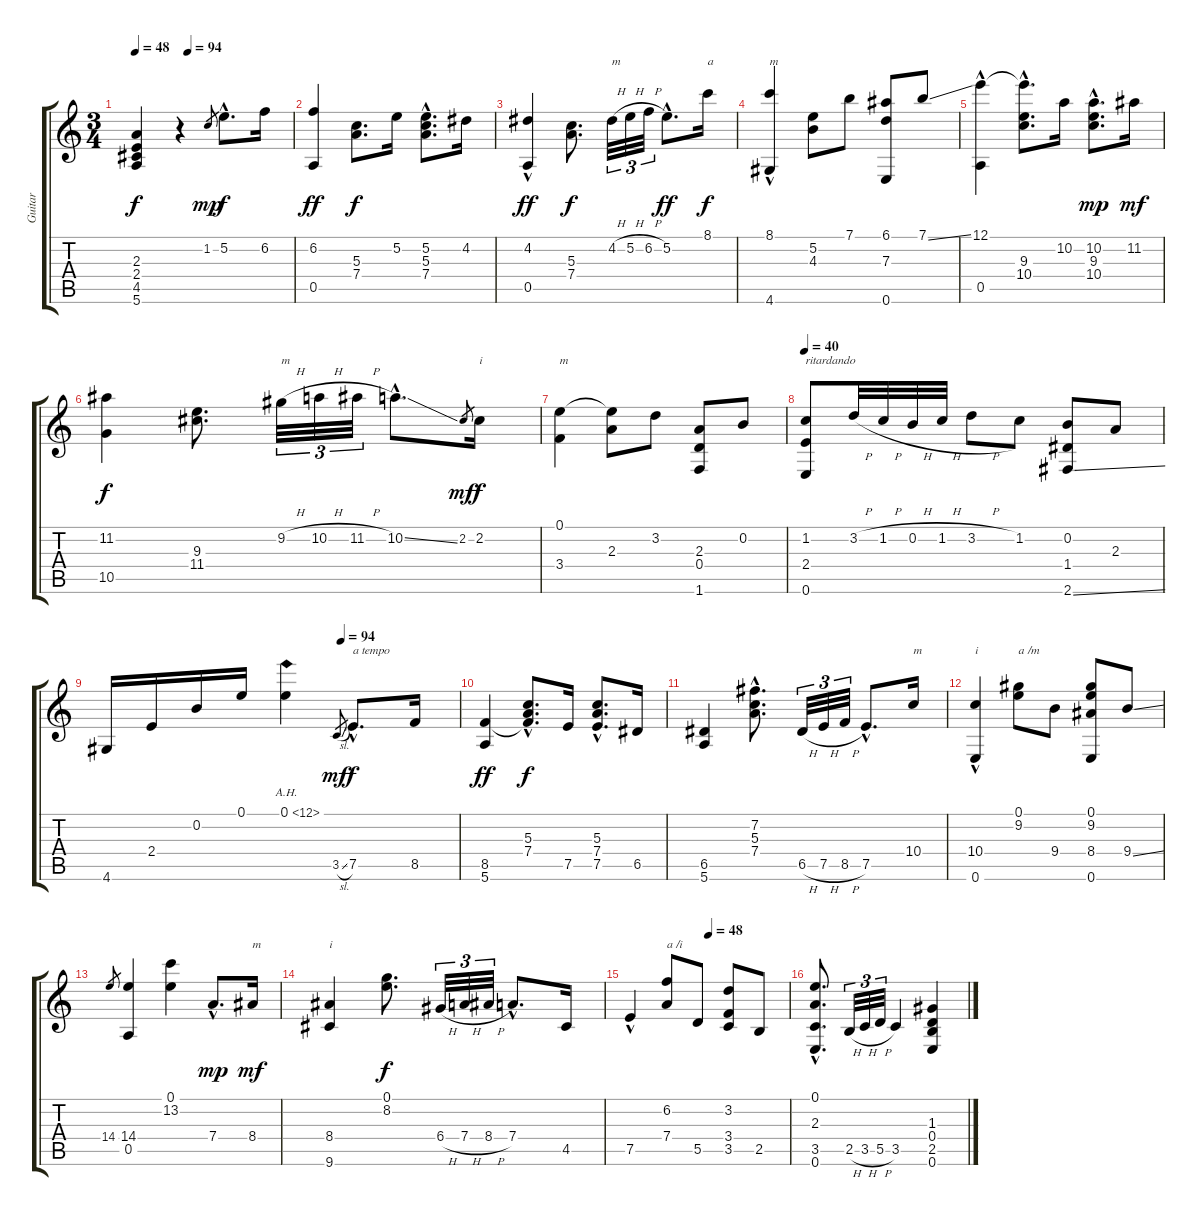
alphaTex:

\track ("Guitar" "Guitar") {instrument acousticguitarnylon}
\staff {score tabs}
\tuning (E4 B3 G3 D3 A2 E2) {hide}
\ts (3 4)
\tempo 48
\tempo (94 0.3333333333333333)
\clef g2
\ks c
(2.3 2.4 4.5 5.6).4{dy f} r.4 1.2.8{gr dy mp} 5.2{hac}.8{d dy f} 6.2.16 |
(6.2 0.5).4{dy ff} (5.3 7.4).8{d dy f} 5.2.16 (5.2{hac} 5.3{hac} 7.4{hac}).8{d} 4.2.16 |
(4.2 0.5{hac}).4{dy ff} (5.3 7.4).8{d dy f} 4.2{h}.32{tu (3 2) txt "m"} 5.2{h}.32{tu (3 2)} 6.2{h}.32{tu (3 2)} 5.2{hac}.8{d dy ff} 8.1.16{txt "a" dy f} |
(8.1{hac} 4.6).4{txt "m"} (5.2 4.3).8 7.1.8 (6.1 7.3 0.6).8 7.1{ss}.8 |
(12.1 0.5{hac}).4 (12.1{hac t} 9.3 10.4).8{d} 10.2.16 (10.2{hac} 9.3 10.4).8{d dy mp} 11.2.16{dy mf} |
(11.2 10.5).4{dy f} (9.3 11.4).8{d} 9.2{h}.32{tu (3 2) txt "m"} 10.2{h}.32{tu (3 2)} 11.2{h}.32{tu (3 2)} 10.2{ss hac}.8{d} 2.2.8{gr dy mf} 2.2.16{txt "i" dy f} |
(0.1 3.4).4{txt "m"} (0.1{t} 2.3).8 3.2.8 (2.3 0.4 1.6).8 0.2.8 |
\tempo 40
(1.2 2.4 0.6).8{txt "ritardando"} 3.2{h}.32 1.2{h}.32 0.2{h}.32 1.2{h}.32 3.2{h}.8 1.2.8 (0.2 1.4 2.6{ss}).8 2.3.8 |
\tempo (94 0.6666666666666666)
4.6.16 2.4.16 0.2.16 0.1.16 0.1{ah 12}.4 3.5{sl}.8{gr dy mf} 7.5{hac}.8{d txt "a tempo" dy f} 8.5.16 |
(8.5 5.6).4{dy ff} (5.3 7.4 8.5{hac t}).8{d dy f} 7.5.16 (5.3 7.4 7.5{hac}).8{d} 6.5.16 |
(6.5 5.6).4 (7.2{hac} 5.3{hac} 7.4{hac}).8{d} 6.5{h}.32{tu (3 2)} 7.5{h}.32{tu (3 2)} 8.5{h}.32{tu (3 2)} 7.5{hac}.8{d} 10.4.16{txt "m"} |
(10.4{hac} 0.6).4{txt "i"} (0.1 9.2).8{txt "a /m"} 9.4.8 (0.1 9.2 8.4 0.6).8 9.4{ss}.8 |
14.4.8{gr} (14.4 0.5).4 (0.1 13.2).4 7.4{hac}.8{d dy mp} 8.4.16{txt "m" dy mf} |
(8.4 9.6).4{txt "i"} (0.1 8.2).8{d dy f} 6.4{h}.32{tu (3 2)} 7.4{h}.32{tu (3 2)} 8.4{h}.32{tu (3 2)} 7.4{hac}.8{d} 4.5.16 |
\tempo (48 0.5)
7.5{hac}.4 (6.2 7.4).8{txt "a /i"} 5.5.8 (3.2 3.4 3.5).8 2.5.8 |
(0.1 2.3 3.5{hac} 0.6).8{d} 2.5{h}.32{tu (3 2)} 3.5{h}.32{tu (3 2)} 5.5{h}.32{tu (3 2)} 3.5.4 (1.3 0.4{ss} 2.5 0.6).4
